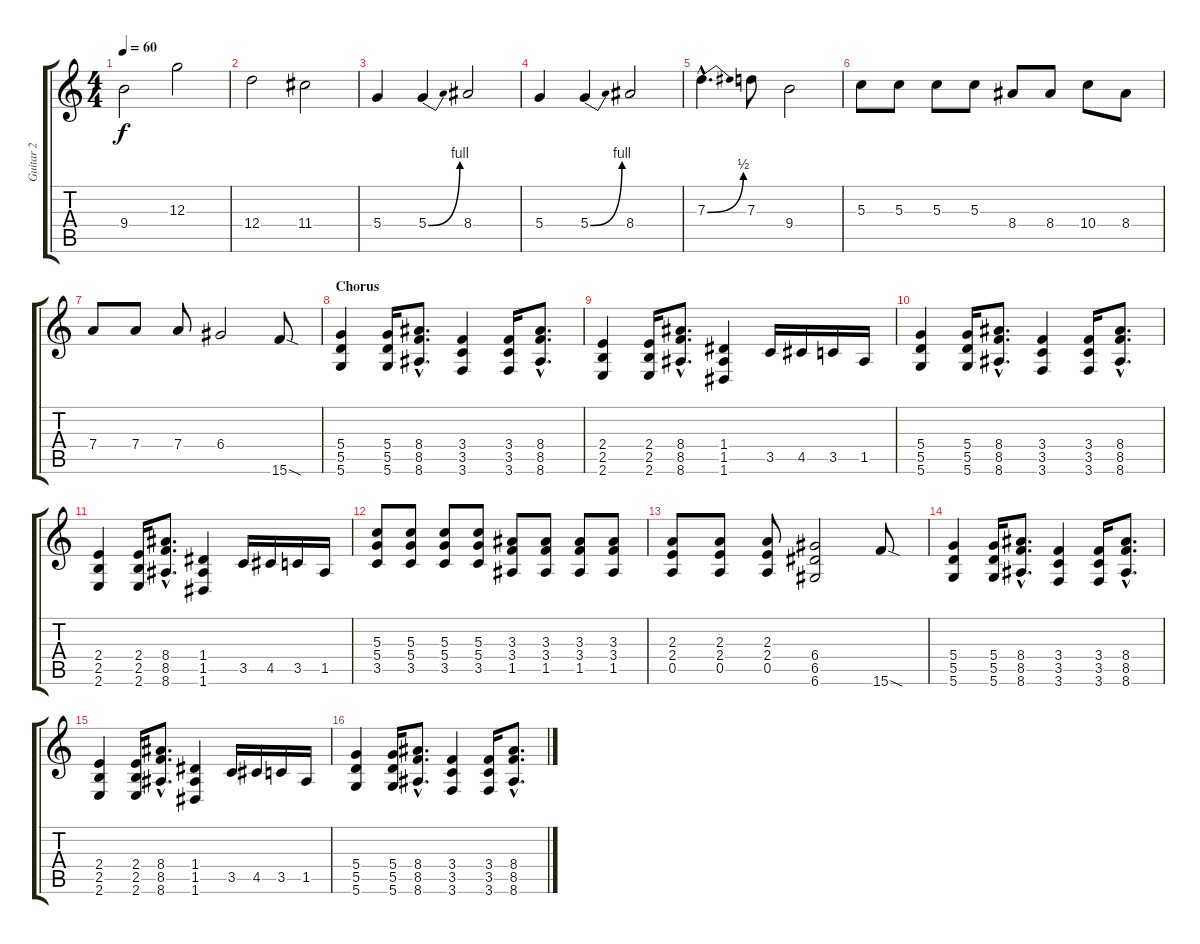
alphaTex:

\track ("Guitar 2" "Guitar 2") {instrument distortionguitar}
\staff {score tabs}
\tuning (E4 B3 G3 D3 A2 D2) {hide}
\ts (4 4)
\tempo 60
\clef g2
\ks c
9.4.2{dy f} 12.3.2 |
12.4.2 11.4.2 |
5.4.4 5.4{be (bend 0 0 60 4)}.4 8.4.2 |
5.4.4 5.4{be (bend 0 0 60 4)}.4 8.4.2 |
7.3{be (bend 0 0 60 2) hac}.4{d} 7.3.8 9.4.2 |
5.3.8 5.3.8 5.3.8 5.3.8 8.4.8 8.4.8 10.4.8 8.4.8 |
7.4.8 7.4.8 7.4.8 6.4.2 15.6{sod}.8 |
\section ("" "Chorus")
(5.4 5.5 5.6).4 (5.4 5.5 5.6).16 (8.4{hac} 8.5{hac} 8.6{hac}).8{d} (3.4 3.5 3.6).4 (3.4 3.5 3.6).16 (8.4{hac} 8.5{hac} 8.6{hac}).8{d} |
(2.4 2.5 2.6).4 (2.4 2.5 2.6).16 (8.4{hac} 8.5{hac} 8.6{hac}).8{d} (1.4 1.5 1.6).4 3.5.16 4.5.16 3.5.16 1.5.16 |
(5.4 5.5 5.6).4 (5.4 5.5 5.6).16 (8.4{hac} 8.5{hac} 8.6{hac}).8{d} (3.4 3.5 3.6).4 (3.4 3.5 3.6).16 (8.4{hac} 8.5{hac} 8.6{hac}).8{d} |
(2.4 2.5 2.6).4 (2.4 2.5 2.6).16 (8.4{hac} 8.5{hac} 8.6{hac}).8{d} (1.4 1.5 1.6).4 3.5.16 4.5.16 3.5.16 1.5.16 |
(5.3 5.4 3.5).8 (5.3 5.4 3.5).8 (5.3 5.4 3.5).8 (5.3 5.4 3.5).8 (3.3 3.4 1.5).8 (3.3 3.4 1.5).8 (3.3 3.4 1.5).8 (3.3 3.4 1.5).8 |
(2.3 2.4 0.5).8 (2.3 2.4 0.5).8 (2.3 2.4 0.5).8 (6.4 6.5 6.6).2 15.6{sod}.8 |
(5.4 5.5 5.6).4 (5.4 5.5 5.6).16 (8.4{hac} 8.5{hac} 8.6{hac}).8{d} (3.4 3.5 3.6).4 (3.4 3.5 3.6).16 (8.4{hac} 8.5{hac} 8.6{hac}).8{d} |
(2.4 2.5 2.6).4 (2.4 2.5 2.6).16 (8.4{hac} 8.5{hac} 8.6{hac}).8{d} (1.4 1.5 1.6).4 3.5.16 4.5.16 3.5.16 1.5.16 |
(5.4 5.5 5.6).4 (5.4 5.5 5.6).16 (8.4{hac} 8.5{hac} 8.6{hac}).8{d} (3.4 3.5 3.6).4 (3.4 3.5 3.6).16 (8.4{hac} 8.5{hac} 8.6{hac}).8{d}
